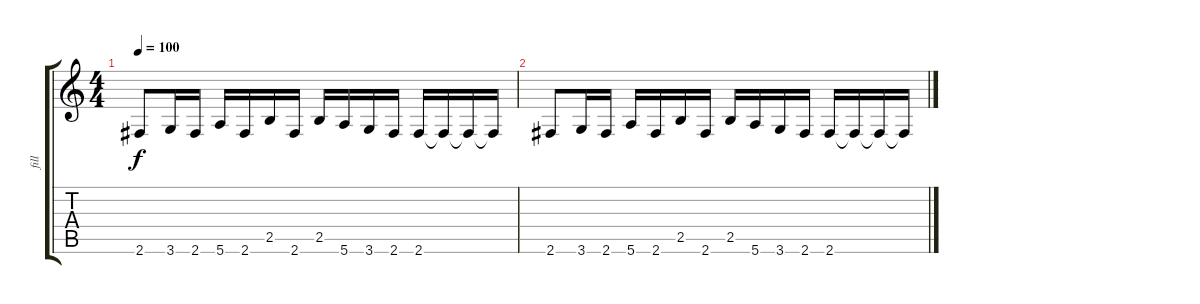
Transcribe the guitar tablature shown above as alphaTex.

\track ("fill" "fill") {instrument overdrivenguitar}
\staff {score tabs}
\tuning (E4 B3 G3 D3 A2 E2) {hide}
\ts (4 4)
\tempo 100
\clef g2
\ks c
2.6.8{dy f} 3.6.16 2.6.16 5.6.16 2.6.16 2.5.16 2.6.16 2.5.16 5.6.16 3.6.16 2.6.16 2.6.16 2.6{t}.16 2.6{t}.16 2.6{t}.16 |
2.6.8 3.6.16 2.6.16 5.6.16 2.6.16 2.5.16 2.6.16 2.5.16 5.6.16 3.6.16 2.6.16 2.6.16 2.6{t}.16 2.6{t}.16 2.6{t}.16
